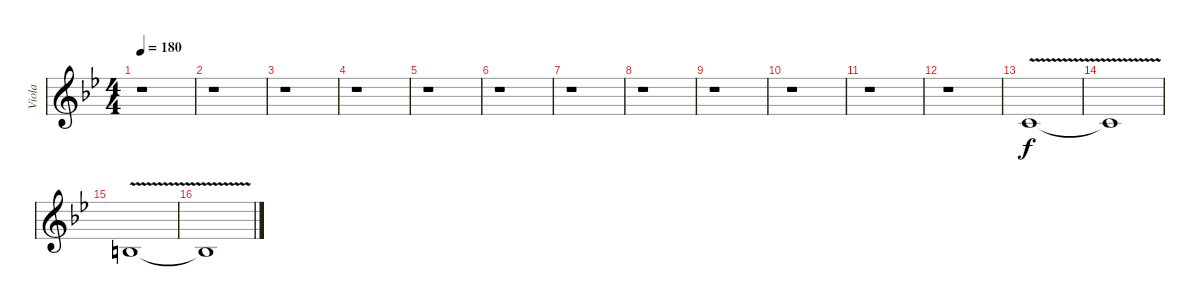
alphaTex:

\track ("Viola" "Viola") {instrument viola}
\staff {score}
\tuning (A4 D4 G3 C3) {hide}
\ts (4 4)
\tempo 180
\clef g2
\ks bb
r.1{dy f} |
r.1 |
r.1 |
r.1 |
r.1 |
r.1 |
r.1 |
r.1 |
r.1 |
r.1 |
r.1 |
r.1 |
5.3{v}.1 |
5.3{v t}.1 |
4.3{v}.1 |
4.3{v t}.1
